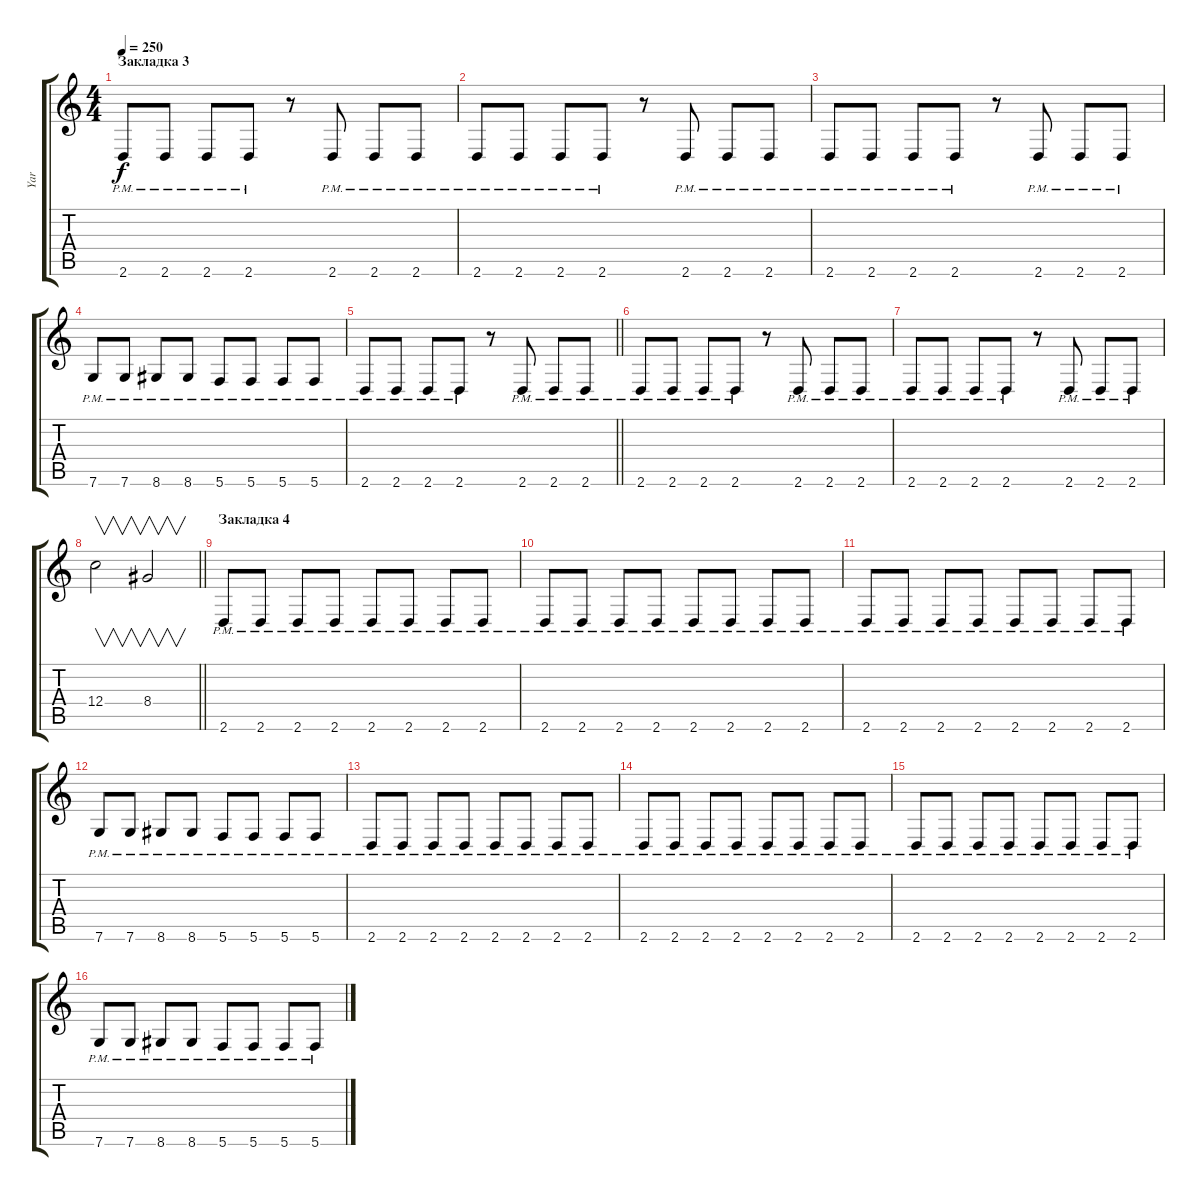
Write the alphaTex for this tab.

\track ("Yar" "Yar") {instrument distortionguitar}
\staff {score tabs}
\tuning (D4 A3 F3 C3 G2 C2) {hide}
\ts (4 4)
\section ("" "Закладка 3")
\tempo 250
\clef g2
\ks c
2.6{pm}.8{dy f} 2.6{pm}.8 2.6{pm}.8 2.6{pm}.8 r.8 2.6{pm}.8 2.6{pm}.8 2.6{pm}.8 |
2.6{pm}.8 2.6{pm}.8 2.6{pm}.8 2.6{pm}.8 r.8 2.6{pm}.8 2.6{pm}.8 2.6{pm}.8 |
2.6{pm}.8 2.6{pm}.8 2.6{pm}.8 2.6{pm}.8 r.8 2.6{pm}.8 2.6{pm}.8 2.6{pm}.8 |
7.6{pm}.8 7.6{pm}.8 8.6{pm}.8 8.6{pm}.8 5.6{pm}.8 5.6{pm}.8 5.6{pm}.8 5.6{pm}.8 |
\barLineRight lightlight
2.6{pm}.8 2.6{pm}.8 2.6{pm}.8 2.6{pm}.8 r.8 2.6{pm}.8 2.6{pm}.8 2.6{pm}.8 |
2.6{pm}.8 2.6{pm}.8 2.6{pm}.8 2.6{pm}.8 r.8 2.6{pm}.8 2.6{pm}.8 2.6{pm}.8 |
2.6{pm}.8 2.6{pm}.8 2.6{pm}.8 2.6{pm}.8 r.8 2.6{pm}.8 2.6{pm}.8 2.6{pm}.8 |
\barLineRight lightlight
12.4.2{v} 8.4.2{v} |
\section ("" "Закладка 4")
2.6{pm}.8 2.6{pm}.8 2.6{pm}.8 2.6{pm}.8 2.6{pm}.8 2.6{pm}.8 2.6{pm}.8 2.6{pm}.8 |
2.6{pm}.8 2.6{pm}.8 2.6{pm}.8 2.6{pm}.8 2.6{pm}.8 2.6{pm}.8 2.6{pm}.8 2.6{pm}.8 |
2.6{pm}.8 2.6{pm}.8 2.6{pm}.8 2.6{pm}.8 2.6{pm}.8 2.6{pm}.8 2.6{pm}.8 2.6{pm}.8 |
7.6{pm}.8 7.6{pm}.8 8.6{pm}.8 8.6{pm}.8 5.6{pm}.8 5.6{pm}.8 5.6{pm}.8 5.6{pm}.8 |
2.6{pm}.8 2.6{pm}.8 2.6{pm}.8 2.6{pm}.8 2.6{pm}.8 2.6{pm}.8 2.6{pm}.8 2.6{pm}.8 |
2.6{pm}.8 2.6{pm}.8 2.6{pm}.8 2.6{pm}.8 2.6{pm}.8 2.6{pm}.8 2.6{pm}.8 2.6{pm}.8 |
2.6{pm}.8 2.6{pm}.8 2.6{pm}.8 2.6{pm}.8 2.6{pm}.8 2.6{pm}.8 2.6{pm}.8 2.6{pm}.8 |
7.6{pm}.8 7.6{pm}.8 8.6{pm}.8 8.6{pm}.8 5.6{pm}.8 5.6{pm}.8 5.6{pm}.8 5.6{pm}.8
